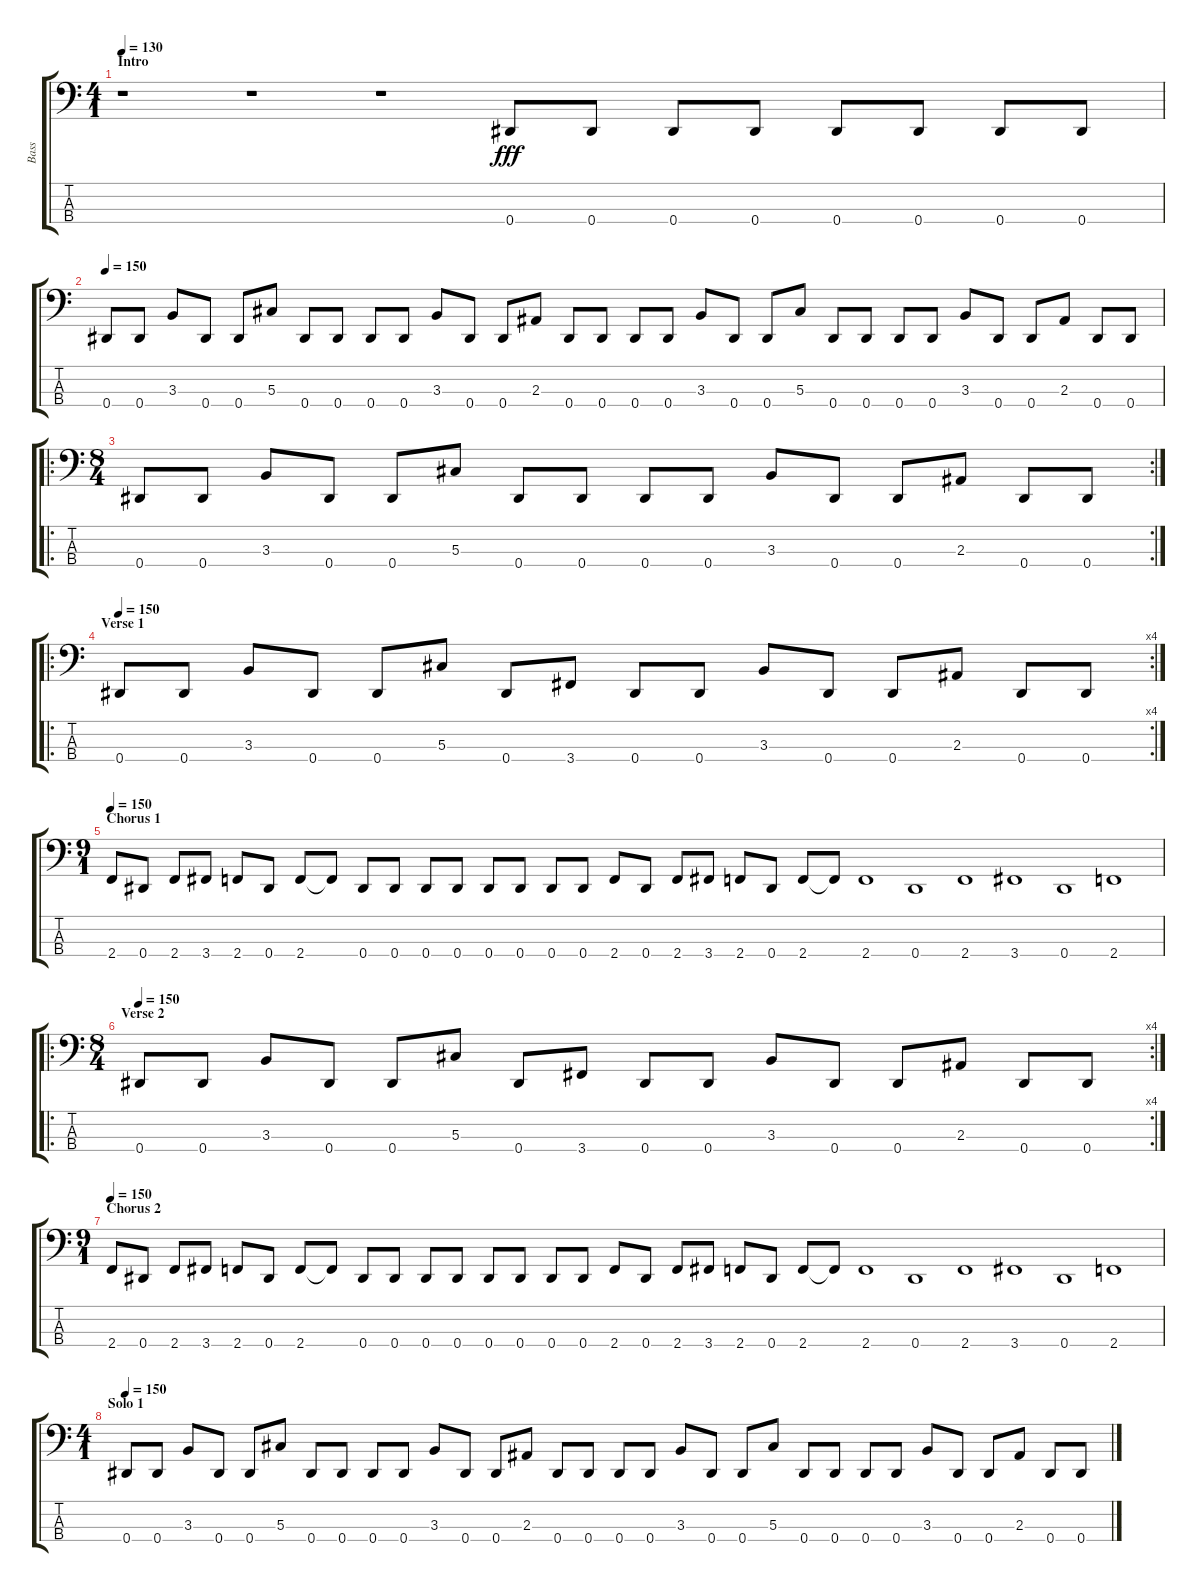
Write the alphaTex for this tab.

\track ("Bass" "Bass") {instrument electricbasspick}
\staff {score tabs}
\tuning (Gb2 Db2 Ab1 Eb1) {hide}
\ts (4 1)
\section ("" "Intro")
\tempo 130
\tempo 26
\tempo 130
\clef f4
\ks c
r.1{dy fff instrument electricbasspick} r.1 r.1 0.4.8 0.4.8 0.4.8 0.4.8 0.4.8 0.4.8 0.4.8 0.4.8 |
\tempo 150
0.4.8 0.4.8 3.3.8 0.4.8 0.4.8 5.3.8 0.4.8 0.4.8 0.4.8 0.4.8 3.3.8 0.4.8 0.4.8 2.3.8 0.4.8 0.4.8 0.4.8 0.4.8 3.3.8 0.4.8 0.4.8 5.3.8 0.4.8 0.4.8 0.4.8 0.4.8 3.3.8 0.4.8 0.4.8 2.3.8 0.4.8 0.4.8 |
\ro
\rc 2
\ts (8 4)
0.4.8 0.4.8 3.3.8 0.4.8 0.4.8 5.3.8 0.4.8 0.4.8 0.4.8 0.4.8 3.3.8 0.4.8 0.4.8 2.3.8 0.4.8 0.4.8 |
\ro
\rc 4
\section ("" "Verse 1")
\tempo 150
0.4.8 0.4.8 3.3.8 0.4.8 0.4.8 5.3.8 0.4.8 3.4.8 0.4.8 0.4.8 3.3.8 0.4.8 0.4.8 2.3.8 0.4.8 0.4.8 |
\ts (9 1)
\section ("" "Chorus 1")
\tempo 150
2.4.8 0.4.8 2.4.8 3.4.8 2.4.8 0.4.8 2.4.8 2.4{t}.8 0.4.8 0.4.8 0.4.8 0.4.8 0.4.8 0.4.8 0.4.8 0.4.8 2.4.8 0.4.8 2.4.8 3.4.8 2.4.8 0.4.8 2.4.8 2.4{t}.8 2.4.1 0.4.1 2.4.1 3.4.1 0.4.1 2.4.1 |
\ro
\rc 4
\ts (8 4)
\section ("" "Verse 2")
\tempo 150
0.4.8 0.4.8 3.3.8 0.4.8 0.4.8 5.3.8 0.4.8 3.4.8 0.4.8 0.4.8 3.3.8 0.4.8 0.4.8 2.3.8 0.4.8 0.4.8 |
\ts (9 1)
\section ("" "Chorus 2")
\tempo 150
2.4.8 0.4.8 2.4.8 3.4.8 2.4.8 0.4.8 2.4.8 2.4{t}.8 0.4.8 0.4.8 0.4.8 0.4.8 0.4.8 0.4.8 0.4.8 0.4.8 2.4.8 0.4.8 2.4.8 3.4.8 2.4.8 0.4.8 2.4.8 2.4{t}.8 2.4.1 0.4.1 2.4.1 3.4.1 0.4.1 2.4.1 |
\ts (4 1)
\section ("" "Solo 1")
\tempo 150
0.4.8 0.4.8 3.3.8 0.4.8 0.4.8 5.3.8 0.4.8 0.4.8 0.4.8 0.4.8 3.3.8 0.4.8 0.4.8 2.3.8 0.4.8 0.4.8 0.4.8 0.4.8 3.3.8 0.4.8 0.4.8 5.3.8 0.4.8 0.4.8 0.4.8 0.4.8 3.3.8 0.4.8 0.4.8 2.3.8 0.4.8 0.4.8
